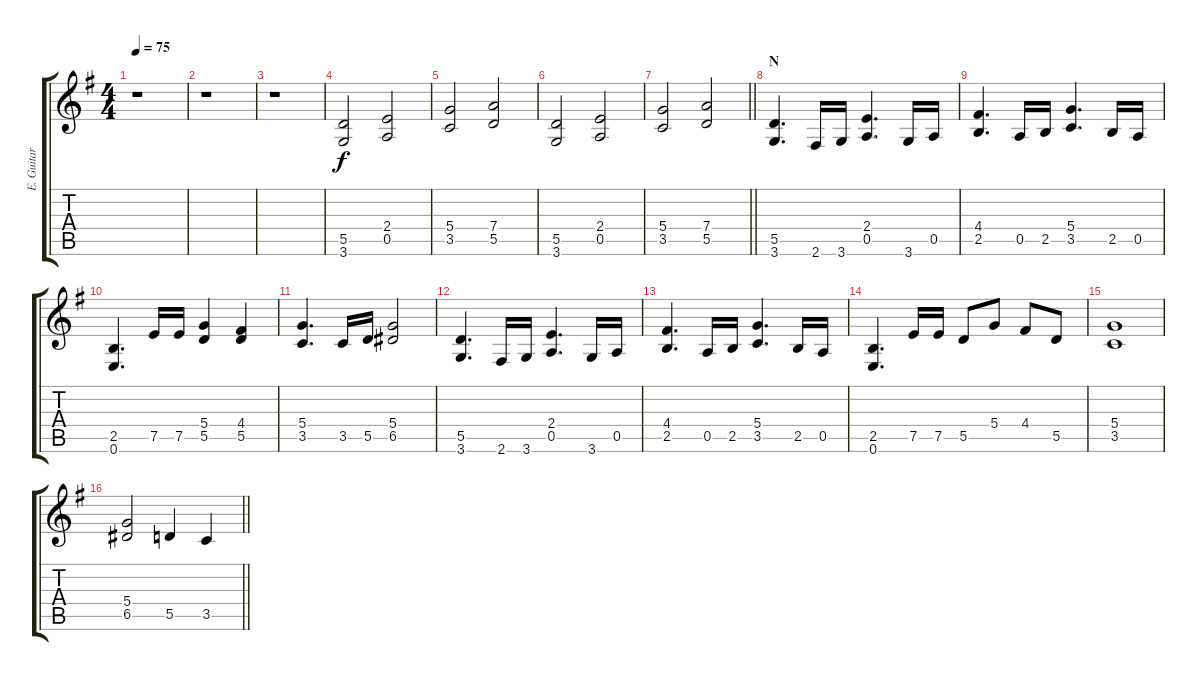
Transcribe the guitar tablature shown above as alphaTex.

\track ("E. Guitar III" "E. Guitar ") {instrument overdrivenguitar}
\staff {score tabs}
\tuning (E4 B3 G3 D3 A2 E2) {hide}
\ts (4 4)
\tempo 75
\clef g2
\ks g
r.1{dy f} |
r.1 |
r.1 |
(5.5 3.6).2 (2.4 0.5).2 |
(5.4 3.5).2 (7.4 5.5).2 |
(5.5 3.6).2 (2.4 0.5).2 |
\barLineRight lightlight
(5.4 3.5).2 (7.4 5.5).2 |
\section ("" "N")
(5.5 3.6).4{d} 2.6.16 3.6.16 (2.4 0.5).4{d} 3.6.16 0.5.16 |
(4.4 2.5).4{d} 0.5.16 2.5.16 (5.4 3.5).4{d} 2.5.16 0.5.16 |
(2.5 0.6).4{d} 7.5.16 7.5.16 (5.4 5.5).4 (4.4 5.5).4 |
(5.4 3.5).4{d} 3.5.16 5.5.16 (5.4 6.5).2 |
(5.5 3.6).4{d} 2.6.16 3.6.16 (2.4 0.5).4{d} 3.6.16 0.5.16 |
(4.4 2.5).4{d} 0.5.16 2.5.16 (5.4 3.5).4{d} 2.5.16 0.5.16 |
(2.5 0.6).4{d} 7.5.16 7.5.16 5.5.8 5.4.8 4.4.8 5.5.8 |
(5.4 3.5).1 |
\barLineRight lightlight
(5.4 6.5).2 5.5.4 3.5.4
